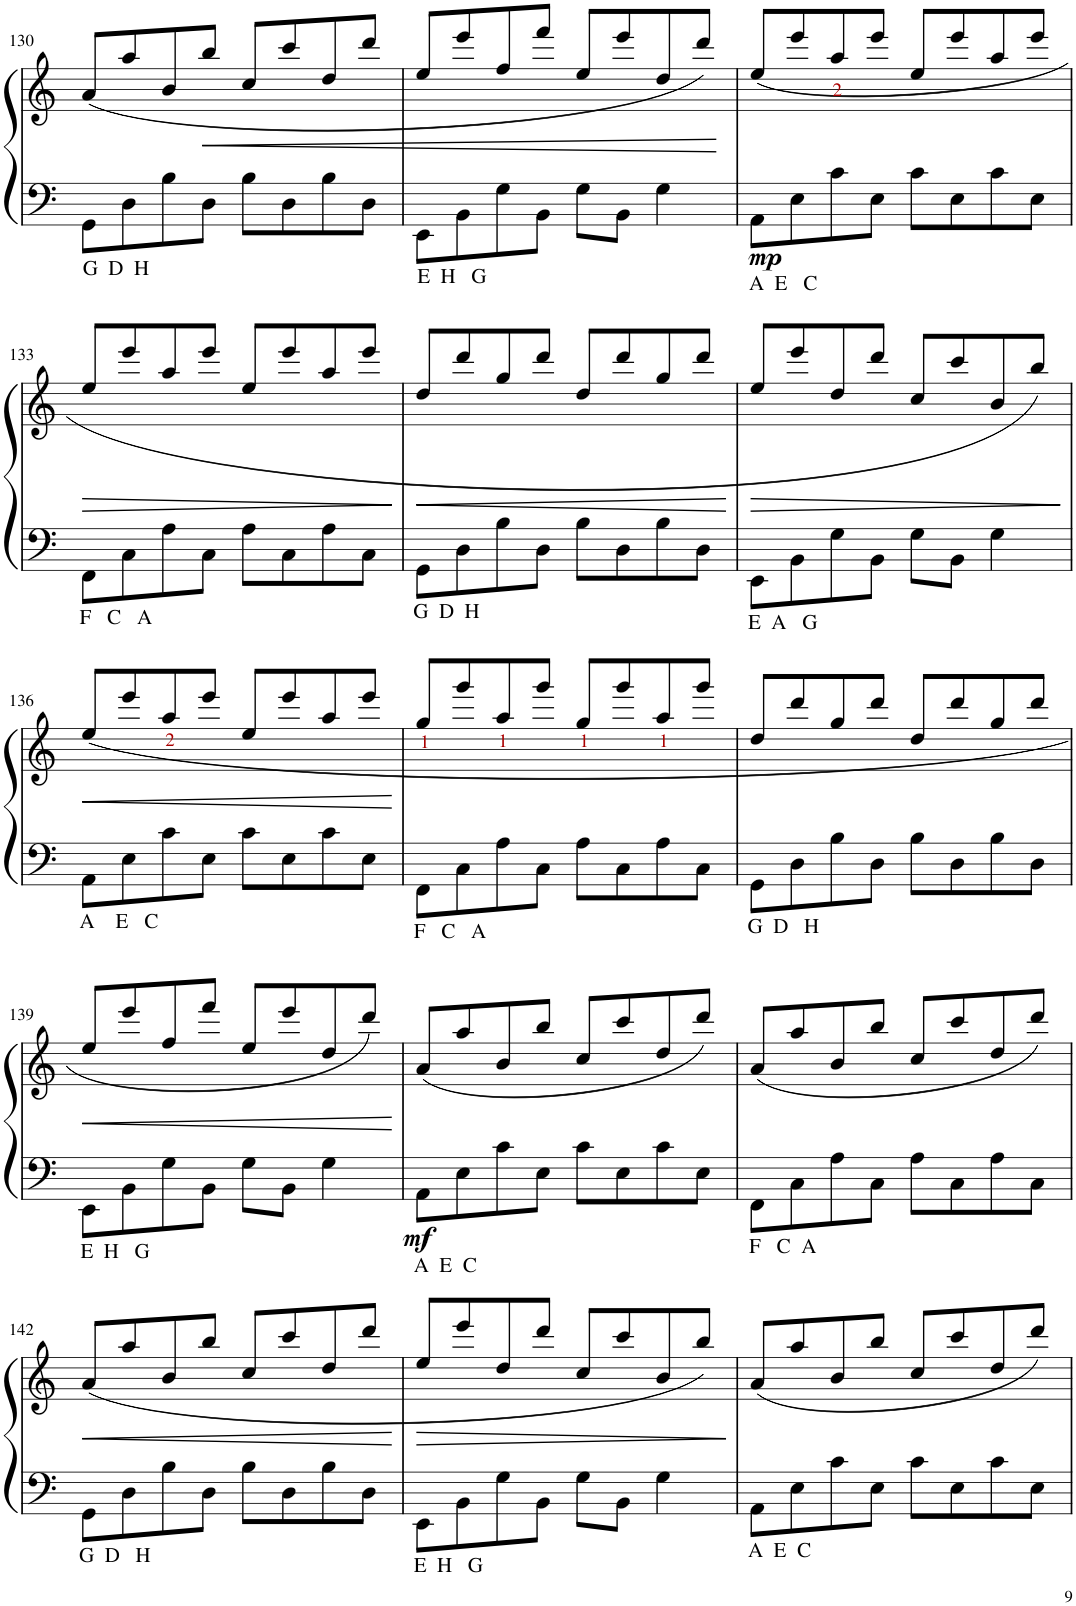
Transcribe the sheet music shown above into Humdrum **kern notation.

**kern	**kern	**dynam
*part1	*part1	*part1
*staff2	*staff1	*staff1/2
*I"Piano	*	*
*I'Pno	*	*
!!LO:PB:g=z
*clefF4	*clefG2	*
*k[]	*k[]	*
*M4/4	*M4/4	*
*met(c|)	*met(c|)	*
=130	=130	=130
!LO:TX:b:t=G  D  H	!	!
8GG\L	(8a/L	.
8D\	8aa/	.
8B\	8b/	.
!	!	!LO:HP:b
8D\J	8bb/J	<
8B\L	8cc/L	.
8D\	8ccc/	.
8B\	8dd/	.
8D\J	8ddd/J	.
.	.	[
=131	=131	=131
!LO:TX:b:t=E  H   G	!	!
8EE\L	8ee/L	.
8BB\	8eee/	.
8G\	8ff/	.
8BB\J	8fff/J	.
8G\L	8ee/L	.
8BB\J	8eee/	.
4G\	8dd/	.
.	8ddd/J)	.
=132	=132	=132
!LO:TX:b:t=A  E   C	!	!
!	!	!LO:DY:b=2
8AA\L	(8ee/L	mp
8E\	8eee/	.
8c\	8aa/	.
8E\J	8eee/J	.
8c\L	8ee/L	.
8E\	8eee/	.
8c\	8aa/	.
8E\J	8eee/J	.
!!LO:LB:g=z
=133	=133	=133
!LO:TX:b:t=F   C   A	!	!
!	!	!LO:HP:b
8FF\L	8ee/L	>
8C\	8eee/	.
8A\	8aa/	.
8C\J	8eee/J	.
8A\L	8ee/L	.
8C\	8eee/	.
8A\	8aa/	.
8C\J	8eee/J	.
.	.	]
=134	=134	=134
!LO:TX:b:t=G  D  H	!	!
!	!	!LO:HP:b
8GG\L	8dd/L	<
8D\	8ddd/	.
8B\	8gg/	.
8D\J	8ddd/J	.
8B\L	8dd/L	.
8D\	8ddd/	.
8B\	8gg/	.
8D\J	8ddd/J	.
.	.	[
=135	=135	=135
!LO:TX:b:t=E  A   G	!	!
!	!	!LO:HP:b
8EE\L	8ee/L	>
8BB\	8eee/	.
8G\	8dd/	.
8BB\J	8ddd/J	.
8G\L	8cc/L	.
8BB\J	8ccc/	.
4G\	8b/	.
.	8bb/J)	.
.	.	]
!!LO:LB:g=z
=136	=136	=136
!LO:TX:b:t=A    E   C	!	!
!	!	!LO:HP:b
8AA\L	(8ee/L	<
8E\	8eee/	.
8c\	8aa/	.
8E\J	8eee/J	.
8c\L	8ee/L	.
8E\	8eee/	.
8c\	8aa/	.
8E\J	8eee/J	.
.	.	[
=137	=137	=137
!LO:TX:b:t=F   C   A	!	!
8FF\L	8gg/L	.
8C\	8ggg/	.
8A\	8aa/	.
8C\J	8ggg/J	.
8A\L	8gg/L	.
8C\	8ggg/	.
8A\	8aa/	.
8C\J	8ggg/J	.
=138	=138	=138
!LO:TX:b:t=G  D   H	!	!
8GG\L	8dd/L	.
8D\	8ddd/	.
8B\	8gg/	.
8D\J	8ddd/J	.
8B\L	8dd/L	.
8D\	8ddd/	.
8B\	8gg/	.
8D\J	8ddd/J	.
!!LO:LB:g=z
=139	=139	=139
!LO:TX:b:t=E  H   G	!	!
!	!	!LO:HP:b
8EE\L	8ee/L	<
8BB\	8eee/	.
8G\	8ff/	.
8BB\J	8fff/J	.
8G\L	8ee/L	.
8BB\J	8eee/	.
4G\	8dd/	.
.	8ddd/J)	.
.	.	[
=140	=140	=140
!LO:TX:b:t=A  E  C	!	!
!	!	!LO:DY:b=2
8AA\L	(8a/L	mf
8E\	8aa/	.
8c\	8b/	.
8E\J	8bb/J	.
8c\L	8cc/L	.
8E\	8ccc/	.
8c\	8dd/	.
8E\J	8ddd/J)	.
=141	=141	=141
!LO:TX:b:t=F   C  A	!	!
8FF\L	(8a/L	.
8C\	8aa/	.
8A\	8b/	.
8C\J	8bb/J	.
8A\L	8cc/L	.
8C\	8ccc/	.
8A\	8dd/	.
8C\J	8ddd/J)	.
!!LO:LB:g=z
=142	=142	=142
!LO:TX:b:t=G  D   H	!	!
!	!	!LO:HP:b
8GG\L	(8a/L	<
8D\	8aa/	.
8B\	8b/	.
8D\J	8bb/J	.
8B\L	8cc/L	.
8D\	8ccc/	.
8B\	8dd/	.
8D\J	8ddd/J	.
.	.	[
=143	=143	=143
!LO:TX:b:t=E  H   G	!	!
!	!	!LO:HP:b
8EE\L	8ee/L	>
8BB\	8eee/	.
8G\	8dd/	.
8BB\J	8ddd/J	.
8G\L	8cc/L	.
8BB\J	8ccc/	.
4G\	8b/	.
.	8bb/J)	.
.	.	]
=144	=144	=144
!LO:TX:b:t=A  E  C	!	!
8AA\L	(8a/L	.
8E\	8aa/	.
8c\	8b/	.
8E\J	8bb/J	.
8c\L	8cc/L	.
8E\	8ccc/	.
8c\	8dd/	.
8E\J	8ddd/J)	.
=	=	=
*-	*-	*-
